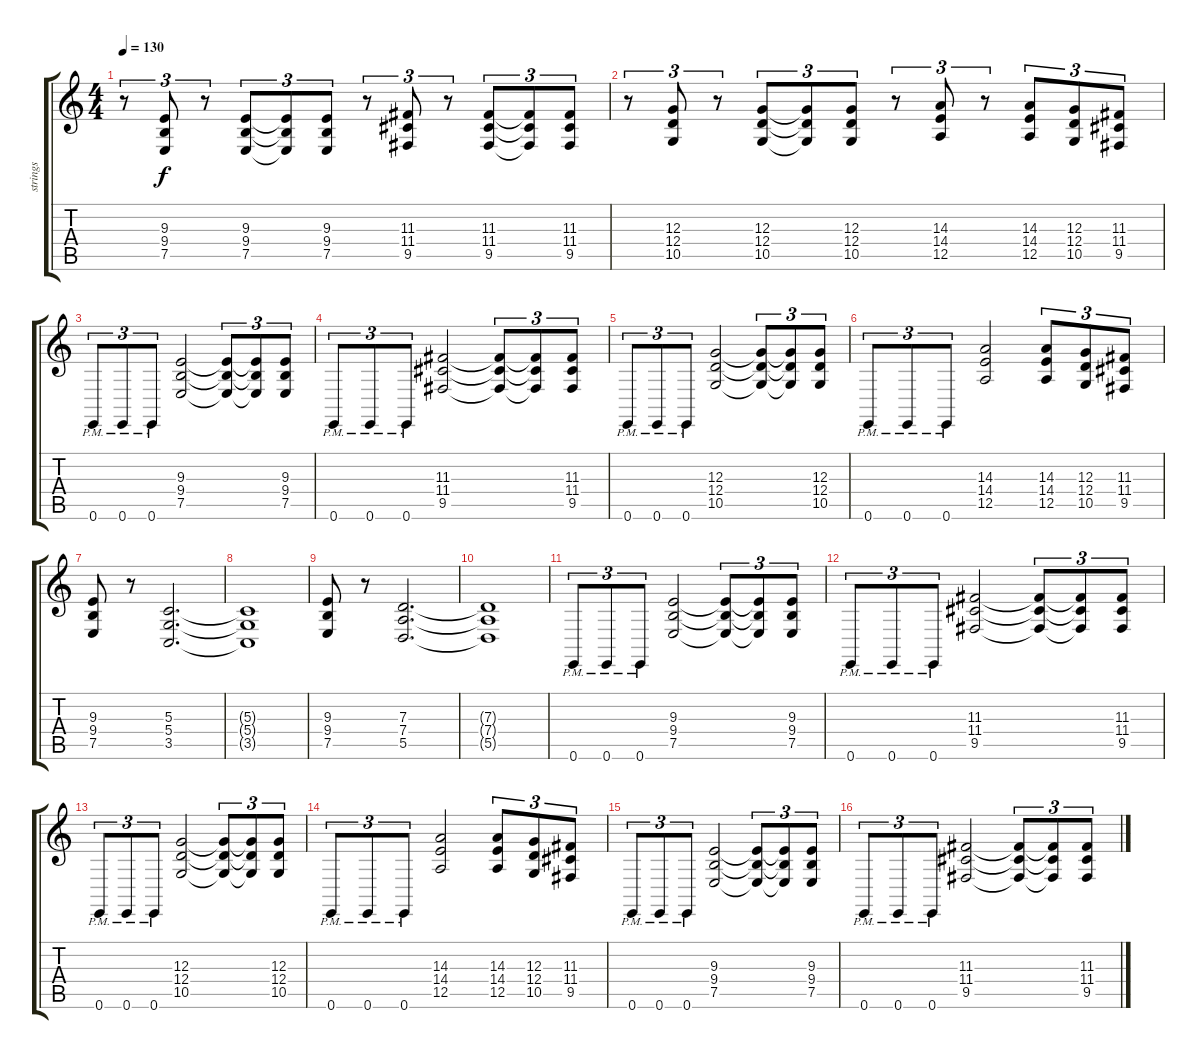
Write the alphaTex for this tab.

\track ("strings" "strings") {instrument stringensemble1}
\staff {score tabs}
\tuning (E4 B3 G3 D3 A2 E2) {hide}
\ts (4 4)
\tempo 130
\clef g2
\ks c
r.8{tu (3 2) dy f} (9.3 9.4 7.5).8{tu (3 2)} r.8{tu (3 2)} (9.3 9.4 7.5).8{tu (3 2)} (9.3{t} 9.4{t} 7.5{t}).8{tu (3 2)} (9.3 9.4 7.5).8{tu (3 2)} r.8{tu (3 2)} (11.3 11.4 9.5).8{tu (3 2)} r.8{tu (3 2)} (11.3 11.4 9.5).8{tu (3 2)} (11.3{t} 11.4{t} 9.5{t}).8{tu (3 2)} (11.3 11.4 9.5).8{tu (3 2)} |
r.8{tu (3 2)} (12.3 12.4 10.5).8{tu (3 2)} r.8{tu (3 2)} (12.3 12.4 10.5).8{tu (3 2)} (12.3{t} 12.4{t} 10.5{t}).8{tu (3 2)} (12.3 12.4 10.5).8{tu (3 2)} r.8{tu (3 2)} (14.3 14.4 12.5).8{tu (3 2)} r.8{tu (3 2)} (14.3 14.4 12.5).8{tu (3 2)} (12.3 12.4 10.5).8{tu (3 2)} (11.3 11.4 9.5).8{tu (3 2)} |
0.6{pm}.8{tu (3 2)} 0.6{pm}.8{tu (3 2)} 0.6{pm}.8{tu (3 2)} (9.3 9.4 7.5).2 (9.3{t} 9.4{t} 7.5{t}).8{tu (3 2)} (9.3{t} 9.4{t} 7.5{t}).8{tu (3 2)} (9.3 9.4 7.5).8{tu (3 2)} |
0.6{pm}.8{tu (3 2)} 0.6{pm}.8{tu (3 2)} 0.6{pm}.8{tu (3 2)} (11.3 11.4 9.5).2 (11.3{t} 11.4{t} 9.5{t}).8{tu (3 2)} (11.3{t} 11.4{t} 9.5{t}).8{tu (3 2)} (11.3 11.4 9.5).8{tu (3 2)} |
0.6{pm}.8{tu (3 2)} 0.6{pm}.8{tu (3 2)} 0.6{pm}.8{tu (3 2)} (12.3 12.4 10.5).2 (12.3{t} 12.4{t} 10.5{t}).8{tu (3 2)} (12.3{t} 12.4{t} 10.5{t}).8{tu (3 2)} (12.3 12.4 10.5).8{tu (3 2)} |
0.6{pm}.8{tu (3 2)} 0.6{pm}.8{tu (3 2)} 0.6{pm}.8{tu (3 2)} (14.3 14.4 12.5).2 (14.3 14.4 12.5).8{tu (3 2)} (12.3 12.4 10.5).8{tu (3 2)} (11.3 11.4 9.5).8{tu (3 2)} |
(9.3 9.4 7.5).8 r.8 (5.3 5.4 3.5).2{d} |
(5.3{t} 5.4{t} 3.5{t}).1 |
(9.3 9.4 7.5).8 r.8 (7.3 7.4 5.5).2{d} |
(7.3{t} 7.4{t} 5.5{t}).1 |
0.6{pm}.8{tu (3 2)} 0.6{pm}.8{tu (3 2)} 0.6{pm}.8{tu (3 2)} (9.3 9.4 7.5).2 (9.3{t} 9.4{t} 7.5{t}).8{tu (3 2)} (9.3{t} 9.4{t} 7.5{t}).8{tu (3 2)} (9.3 9.4 7.5).8{tu (3 2)} |
0.6{pm}.8{tu (3 2)} 0.6{pm}.8{tu (3 2)} 0.6{pm}.8{tu (3 2)} (11.3 11.4 9.5).2 (11.3{t} 11.4{t} 9.5{t}).8{tu (3 2)} (11.3{t} 11.4{t} 9.5{t}).8{tu (3 2)} (11.3 11.4 9.5).8{tu (3 2)} |
0.6{pm}.8{tu (3 2)} 0.6{pm}.8{tu (3 2)} 0.6{pm}.8{tu (3 2)} (12.3 12.4 10.5).2 (12.3{t} 12.4{t} 10.5{t}).8{tu (3 2)} (12.3{t} 12.4{t} 10.5{t}).8{tu (3 2)} (12.3 12.4 10.5).8{tu (3 2)} |
0.6{pm}.8{tu (3 2)} 0.6{pm}.8{tu (3 2)} 0.6{pm}.8{tu (3 2)} (14.3 14.4 12.5).2 (14.3 14.4 12.5).8{tu (3 2)} (12.3 12.4 10.5).8{tu (3 2)} (11.3 11.4 9.5).8{tu (3 2)} |
0.6{pm}.8{tu (3 2)} 0.6{pm}.8{tu (3 2)} 0.6{pm}.8{tu (3 2)} (9.3 9.4 7.5).2 (9.3{t} 9.4{t} 7.5{t}).8{tu (3 2)} (9.3{t} 9.4{t} 7.5{t}).8{tu (3 2)} (9.3 9.4 7.5).8{tu (3 2)} |
0.6{pm}.8{tu (3 2)} 0.6{pm}.8{tu (3 2)} 0.6{pm}.8{tu (3 2)} (11.3 11.4 9.5).2 (11.3{t} 11.4{t} 9.5{t}).8{tu (3 2)} (11.3{t} 11.4{t} 9.5{t}).8{tu (3 2)} (11.3 11.4 9.5).8{tu (3 2)}
